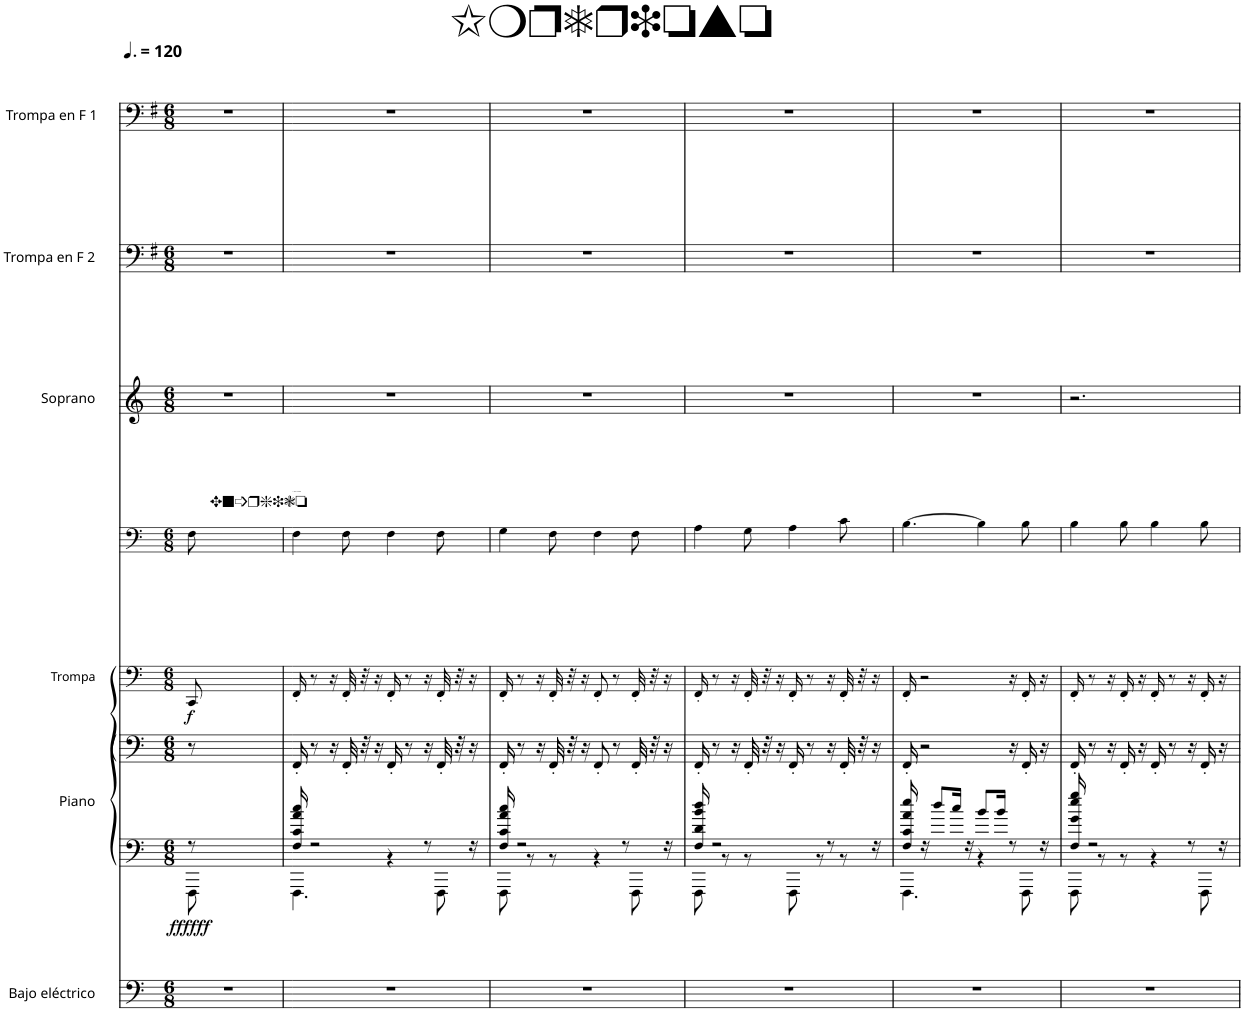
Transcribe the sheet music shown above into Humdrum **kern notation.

**kern	**kern	**kern	**dynam	**kern	**dynam	**kern	**kern	**kern	**kern
*part7	*part6	*part6	*part6	*part5	*part5	*part4	*part3	*part2	*part1
*staff8	*staff7	*staff6	*staff6/7	*staff5	*staff5	*staff4	*staff3	*staff2	*staff1
*I"Bajo eléctrico	*I"Piano	*	*	*I"Trompa	*	*I"Banjo	*I"Soprano	*I"Trompa en F 2	*I"Trompa en F 1
*	*I'Pno.	*	*	*	*	*I'Bjo	*I'S.	*	*
*	*	*	*	*stria5	*	*stria5	*	*	*
*clefF4	*clefF4	*clefF4	*	*clefF4	*	*clefF4	*clefG2	*clefF4	*clefF4
*Trd7c12	*	*	*	*Trd4c7	*	*Trd7c12	*	*Trd4c7	*Trd4c7
*k[]	*k[]	*k[]	*	*k[]	*	*k[]	*k[]	*k[f#]	*k[f#]
*M6/8	*M6/8	*M6/8	*	*M6/8	*	*M6/8	*M6/8	*M6/8	*M6/8
*MM180	*MM180	*MM180	*	*MM180	*	*MM180	*MM180	*MM180	*MM180
=1	=1	=1	=1	=1	=1	=1	=1	=1	=1
*	*^	*	*	*	*	*	*	*	*
!	!	!	!	!LO:DY:b=2	!	!LO:DY:b	!	!	!	!
2.r	8r	8FFF\	8r	ffffff	8CC/	f	8F\	2.r	2.r	2.r
.	2ryy	2ryy	2ryy	.	2ryy	.	2ryy	.	.	.
!	!	!	!	!	!	!	!LO:TX:a:t=Enérgico	!	!	!
.	8ryy	8ryy	8ryy	.	8ryy	.	8ryy	.	.	.
=2	=2	=2	=2	=2	=2	=2	=2	=2	=2	=2
!	!	!	!	!	!	!	!LO:TX:a:t=A Hombres	!	!	!
2.r	16F/ 16c/ 16a/ 16cc/	4.FFF\	16FF'/	.	16FF'/	.	4F\	2.r	2.r	2.r
.	2r	.	8r	.	8r	.	.	.	.	.
.	.	.	16r	.	16r	.	.	.	.	.
.	.	.	32FF'/	.	32FF'/	.	8F\	.	.	.
.	.	.	32r	.	32r	.	.	.	.	.
.	.	.	16r	.	16r	.	.	.	.	.
.	.	4r	16FF'/	.	16FF'/	.	4F\	.	.	.
.	.	.	8r	.	8r	.	.	.	.	.
.	8r	.	16r	.	16r	.	.	.	.	.
.	.	8FFF\	32FF'/	.	32FF'/	.	8F\	.	.	.
.	.	.	32r	.	32r	.	.	.	.	.
.	16r	.	16r	.	16r	.	.	.	.	.
=3	=3	=3	=3	=3	=3	=3	=3	=3	=3	=3
2.r	16F/ 16c/ 16a/ 16cc/	8FFF\	16FF'/	.	16FF'/	.	4G\	2.r	2.r	2.r
.	2r	.	8r	.	8r	.	.	.	.	.
.	.	8r	.	.	.	.	.	.	.	.
.	.	.	16r	.	16r	.	.	.	.	.
.	.	8r	32FF'/	.	32FF'/	.	8F\	.	.	.
.	.	.	32r	.	32r	.	.	.	.	.
.	.	.	16r	.	16r	.	.	.	.	.
.	.	4r	8FF'/	.	8FF'/	.	4F\	.	.	.
.	.	.	8r	.	8r	.	.	.	.	.
.	8r	.	.	.	.	.	.	.	.	.
.	.	8FFF\	32FF'/	.	32FF'/	.	8F\	.	.	.
.	.	.	32r	.	32r	.	.	.	.	.
.	16r	.	16r	.	16r	.	.	.	.	.
=4	=4	=4	=4	=4	=4	=4	=4	=4	=4	=4
2.r	16F/ 16d/ 16b/ 16dd/	8FFF\	16FF'/	.	16FF'/	.	4A\	2.r	2.r	2.r
.	2r	.	8r	.	8r	.	.	.	.	.
.	.	8r	.	.	.	.	.	.	.	.
.	.	.	16r	.	16r	.	.	.	.	.
.	.	8r	32FF'/	.	32FF'/	.	8G\	.	.	.
.	.	.	32r	.	32r	.	.	.	.	.
.	.	.	16r	.	16r	.	.	.	.	.
.	.	8FFF\	16FF'/	.	16FF'/	.	4A\	.	.	.
.	.	.	8r	.	8r	.	.	.	.	.
.	.	8r	.	.	.	.	.	.	.	.
.	8r	.	16r	.	16r	.	.	.	.	.
.	.	8r	32FF'/	.	32FF'/	.	8c\	.	.	.
.	.	.	32r	.	32r	.	.	.	.	.
.	16r	.	16r	.	16r	.	.	.	.	.
=5	=5	=5	=5	=5	=5	=5	=5	=5	=5	=5
2.r	16F/ 16c/ 16a/ 16ee/	4.FFF\	16FF'/	.	16FF'/	.	[4.B\	2.r	2.r	2.r
.	16r	.	2r	.	2r	.	.	.	.	.
.	8dd/L	.	.	.	.	.	.	.	.	.
.	16cc/Jk	.	.	.	.	.	.	.	.	.
.	16r	.	.	.	.	.	.	.	.	.
.	8b/L	4r	.	.	.	.	4B\]	.	.	.
.	16b/Jk	.	.	.	.	.	.	.	.	.
.	8r	.	16r	.	16r	.	.	.	.	.
.	.	8FFF\	16FF'/	.	16FF'/	.	8B\	.	.	.
.	16r	.	16r	.	16r	.	.	.	.	.
=6	=6	=6	=6	=6	=6	=6	=6	=6	=6	=6
2.r	16F/ 16g/ 16ee/ 16gg/	8FFF\	16FF'/	.	16FF'/	.	4B\	2.r	2.r	2.r
.	2r	.	8r	.	8r	.	.	.	.	.
.	.	8r	.	.	.	.	.	.	.	.
.	.	.	16r	.	16r	.	.	.	.	.
.	.	8r	16FF'/	.	16FF'/	.	8B\	.	.	.
.	.	.	16r	.	16r	.	.	.	.	.
.	.	4r	16FF'/	.	16FF'/	.	4B\	.	.	.
.	.	.	8r	.	8r	.	.	.	.	.
.	8r	.	16r	.	16r	.	.	.	.	.
.	.	8FFF\	16FF'/	.	16FF'/	.	8B\	.	.	.
.	16r	.	16r	.	16r	.	.	.	.	.
*	*v	*v	*	*	*	*	*	*	*	*
=	=	=	=	=	=	=	=	=	=
*-	*-	*-	*-	*-	*-	*-	*-	*-	*-
